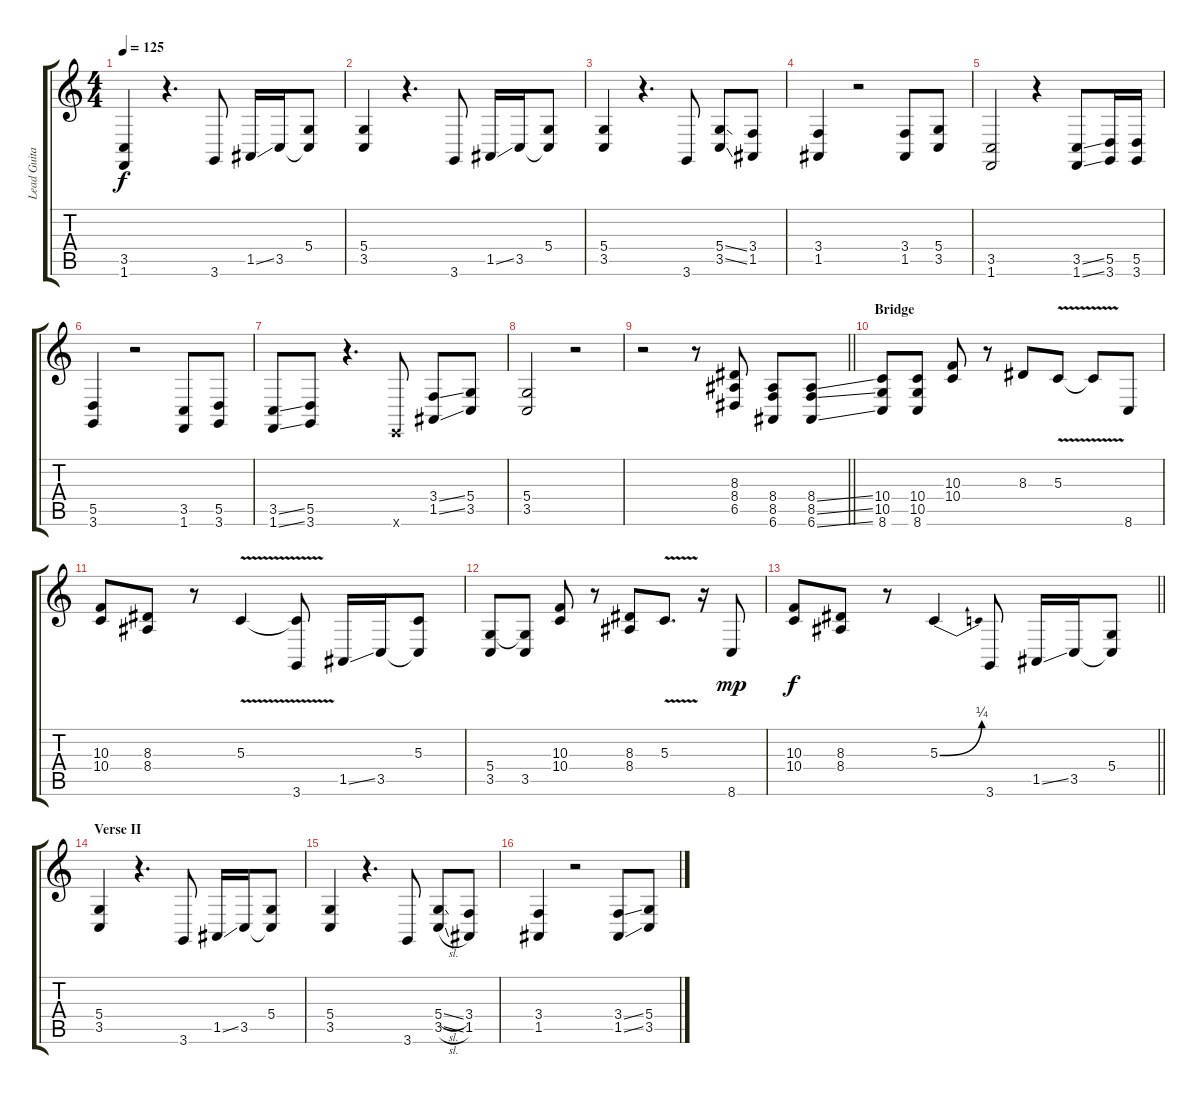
\track ("Lead Guitar" "Lead Guita") {instrument lead5charang}
\staff {score tabs}
\tuning (E4 B3 G3 D3 A2 E2) {hide}
\ts (4 4)
\tempo 125
\clef g2
\ks c
(3.5 1.6).4{dy f} r.4{d} 3.6.8 1.5{ss}.16 3.5.16 (5.4 3.5{t}).8 |
(5.4 3.5).4 r.4{d} 3.6.8 1.5{ss}.16 3.5.16 (5.4 3.5{t}).8 |
(5.4 3.5).4 r.4{d} 3.6.8 (5.4{ss} 3.5{ss}).8 (3.4 1.5).8 |
(3.4 1.5).4 r.2 (3.4 1.5).8 (5.4 3.5).8 |
(3.5 1.6).2 r.4 (3.5{ss} 1.6{ss}).8 (5.5 3.6).16 (5.5 3.6).16 |
(5.5 3.6).4 r.2 (3.5 1.6).8 (5.5 3.6).8 |
(3.5{ss} 1.6{ss}).8 (5.5 3.6).8 r.4{d} 0.6{x}.8 (3.4{ss} 1.5{ss}).8 (5.4 3.5).8 |
(5.4 3.5).2 r.2 |
\barLineRight lightlight
r.2 r.8 (8.3 8.4 6.5).8 (8.4 8.5 6.6).8 (8.4{ss} 8.5{ss} 6.6{ss}).8 |
\section ("" "Bridge")
(10.4 10.5 8.6).8 (10.4 10.5 8.6).8 (10.3 10.4).8 r.8 8.3.8 5.3{v}.8 5.3{t}.8 8.6.8 |
(10.3 10.4).8 (8.3 8.4).8 r.8 5.3{v}.4 (5.3{t} 3.6).8 1.5{ss}.16 3.5.16 (5.3 3.5{t}).8 |
(5.4 3.5).8 (5.4{t} 3.5).8 (10.3 10.4).8 r.8 (8.3 8.4).8 5.3{v}.8{d} r.16 8.6.8{dy mp} |
\barLineRight lightlight
(10.3 10.4).8{dy f} (8.3 8.4).8 r.8 5.3{be (bend 0 0 60 1)}.4 3.6.8 1.5{ss}.16 3.5.16 (5.4 3.5{t}).8 |
\section ("" "Verse II")
(5.4 3.5).4 r.4{d} 3.6.8 1.5{ss}.16 3.5.16 (5.4 3.5{t}).8 |
(5.4 3.5).4 r.4{d} 3.6.8 (5.4{sl} 3.5{sl}).8 (3.4 1.5).8 |
(3.4 1.5).4 r.2 (3.4{ss} 1.5{ss}).8 (5.4 3.5).8
